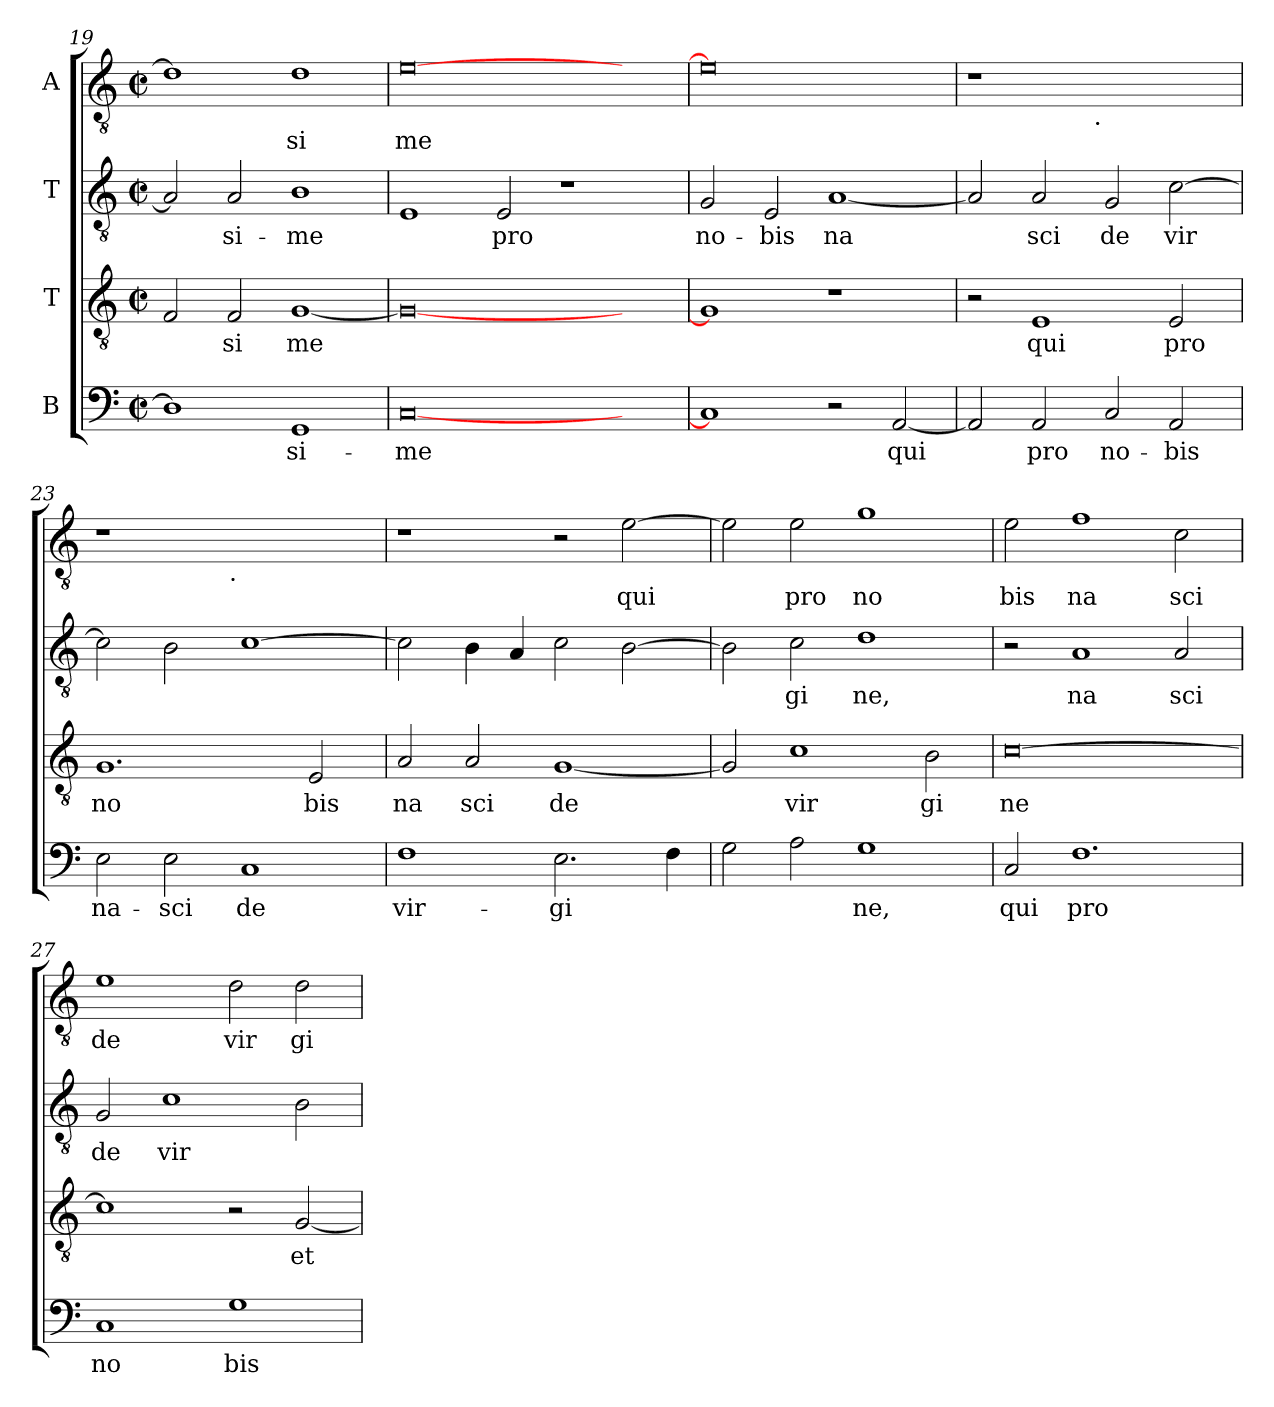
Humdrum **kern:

**kern	**text	**kern	**text	**kern	**text	**kern	**text
*part4	*part4	*part3	*part3	*part2	*part2	*part1	*part1
*staff4	*staff4	*staff3	*staff3	*staff2	*staff2	*staff1	*staff1
*I"B	*	*I"T	*	*I"T	*	*I"A	*
*clefF4	*	*clefGv2	*	*clefGv2	*	*clefGv2	*
*k[]	*	*k[]	*	*k[]	*	*k[]	*
*C:	*	*C:	*	*C:	*	*C:	*
*M2/2	*	*M2/2	*	*M2/2	*	*M2/2	*
*met(c|)	*	*met(c|)	*	*met(c|)	*	*met(c|)	*
=19	=19	=19	=19	=19	=19	=19	=19
!	!LO:LY:b:cj	!	!LO:LY:b:cj	!	!LO:LY:b:cj	!	!LO:LY:b:cj
1D]	--	2F/	.	2A/]	--	1d]	.
!	!	!	!LO:LY:b:cj	!	!LO:LY:b:cj	!	!
.	.	2F/	si	2A/	-si-	.	.
!	!LO:LY:b:cj	!	!LO:LY:b:cj	!	!LO:LY:b:cj	!	!LO:LY:b:cj
1GG	-si-	[<1G	me	1B	-me	1d	si
=20	=20	=20	=20	=20	=20	=20	=20
!	!LO:LY:b:cj	!	!LO:LY:b:cj	!	!	!	!LO:LY:b:cj
[<0C	-me	0G_<	.	1E	.	[>0e	me
!	!	!	!	!	!LO:LY:b:cj	!	!
.	.	.	.	2E/	pro	.	.
.	.	.	.	1r	.	.	.
2ryy	.	2ryy	.	.	.	2ryy	.
=21	=21	=21	=21	=21	=21	=21	=21
!	!LO:LY:b:cj	!	!LO:LY:b:cj	!	!LO:LY:b:cj	!	!LO:LY:b:cj
1C]	.	1G]	.	2G/	no-	0e]	.
!	!	!	!	!	!LO:LY:b:cj	!	!
.	.	.	.	2E/	-bis	.	.
!	!	!	!	!	!LO:LY:b:cj	!	!
2r	.	1r	.	[<1A	na-	.	.
!	!LO:LY:b:cj	!	!	!	!	!	!
[<2AA/	qui	.	.	.	.	.	.
=22	=22	=22	=22	=22	=22	=22	=22
!	!LO:LY:b:cj	!	!	!	!LO:LY:b:cj	!	!
*	*	*	*	*	*	*^	*
2AA/]	.	2r	.	2A/]	--	1r	2ryy	.
!	!LO:LY:b:cj	!	!LO:LY:b:cj	!	!LO:LY:b:cj	!	!	!
2AA/	pro	1E	qui	2A/	-sci	.	4...ryy	.
!	!	!	!	!	!	!	!LO:TX:b:t=.	!
.	.	.	.	.	.	.	1ryy	.
!	!LO:LY:b:cj	!	!	!	!LO:LY:b:cj	!	!	!
2C/	no-	.	.	2G/	de	1ryy	.	.
!	!LO:LY:b:cj	!	!LO:LY:b:cj	!	!LO:LY:b:cj	!	!	!
2AA/	-bis	2E/	pro	[>2c\	vir-	.	.	.
.	.	.	.	.	.	.	32ryy	.
=23	=23	=23	=23	=23	=23	=23	=23	=23
!	!LO:LY:b:cj	!	!LO:LY:b:cj	!	!LO:LY:b:cj	!	!	!
2E\	na-	1.G	no	2c\]	--	1r	2ryy	.
!	!LO:LY:b:cj	!	!	!	!LO:LY:b:cj	!	!	!
2E\	-sci	.	.	2B\	--	.	4...ryy	.
!	!	!	!	!	!	!	!LO:TX:b:t=.	!
.	.	.	.	.	.	.	1ryy	.
!	!LO:LY:b:cj	!	!	!	!LO:LY:b:cj	!	!	!
1C	de	.	.	[>1c	--	1ryy	.	.
!	!	!	!LO:LY:b:cj	!	!	!	!	!
.	.	2E/	bis	.	.	.	.	.
.	.	.	.	.	.	.	32ryy	.
=24	=24	=24	=24	=24	=24	=24	=24	=24
!	!LO:LY:b:cj	!	!LO:LY:b:cj	!	!LO:LY:b:cj	!	!	!
*	*	*	*	*	*	*v	*v	*
1F	vir-	2A/	na	2c\]	--	1r	.
!	!	!	!LO:LY:b:cj	!	!LO:LY:b:cj	!	!
.	.	2A/	sci	4B\	--	.	.
!	!	!	!	!	!LO:LY:b:cj	!	!
.	.	.	.	4A/	--	.	.
!	!LO:LY:b:cj	!	!LO:LY:b:cj	!	!LO:LY:b:cj	!	!
2.E\	-gi-	[>1G	de	2c\	--	2r	.
!	!	!	!	!	!LO:LY:b:cj	!	!LO:LY:b:cj
.	.	.	.	[>2B\	--	[>2e\	qui
!	!LO:LY:b:cj	!	!	!	!	!	!
4F\	--	.	.	.	.	.	.
!!LO:PB:g=z
=25	=25	=25	=25	=25	=25	=25	=25
!	!LO:LY:b:cj	!	!LO:LY:b:cj	!	!LO:LY:b:cj	!	!LO:LY:b:cj
2G\	--	2G/]	.	2B\]	--	2e\]	.
!	!LO:LY:b:cj	!	!LO:LY:b:cj	!	!LO:LY:b:cj	!	!LO:LY:b:cj
2A\	--	1c	vir	2c\	-gi	2e\	pro
!	!LO:LY:b:cj	!	!	!	!LO:LY:b:cj	!	!LO:LY:b:cj
1G	-ne,	.	.	1d	ne,	1g	no
!	!	!	!LO:LY:b:cj	!	!	!	!
.	.	2B\	gi	.	.	.	.
=26	=26	=26	=26	=26	=26	=26	=26
!	!LO:LY:b:cj	!	!LO:LY:b:cj	!	!	!	!LO:LY:b:cj
2C/	qui	[>0c	ne	2r	.	2e\	bis
!	!LO:LY:b:cj	!	!	!	!LO:LY:b:cj	!	!LO:LY:b:cj
1.F	pro	.	.	1A	na	1f	na
!	!	!	!	!	!LO:LY:b:cj	!	!LO:LY:b:cj
.	.	.	.	2A/	sci	2c\	sci
=27	=27	=27	=27	=27	=27	=27	=27
!	!LO:LY:b:cj	!	!LO:LY:b:cj	!	!LO:LY:b:cj	!	!LO:LY:b:cj
1C	no	1c]	.	2G/	de	1e	de
!	!	!	!	!	!LO:LY:b:cj	!	!
.	.	.	.	1c	vir	.	.
!	!LO:LY:b:cj	!	!	!	!	!	!LO:LY:b:cj
1G	bis	2r	.	.	.	2d\	vir
!	!	!	!LO:LY:b:cj	!	!LO:LY:b:cj	!	!LO:LY:b:cj
.	.	[<2G/	et	2B\	.	2d\	gi
=	=	=	=	=	=	=	=
*-	*-	*-	*-	*-	*-	*-	*-
